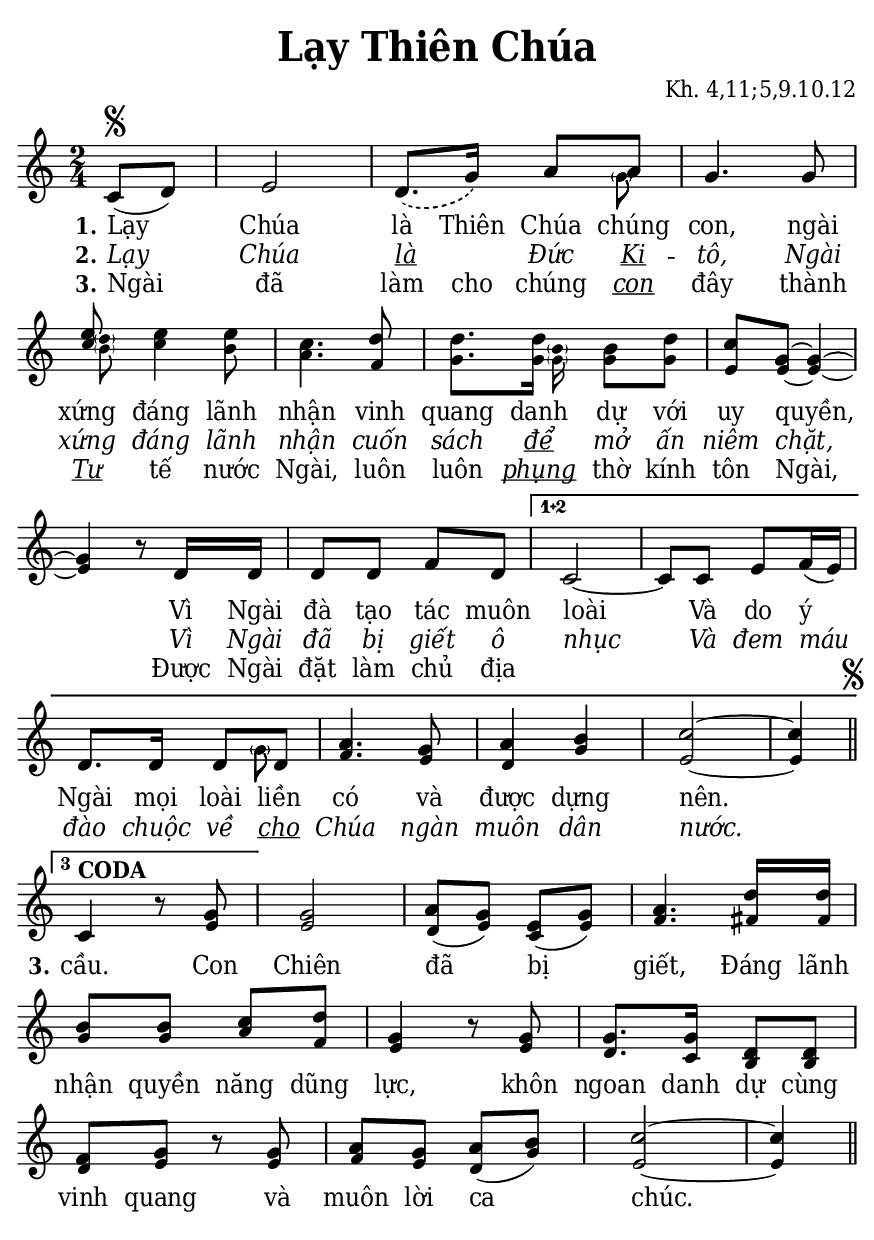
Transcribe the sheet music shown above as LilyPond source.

% Cài đặt chung\
\version "2.22.1"
\include "english.ly"

\header {
  title = \markup { \fontsize #1 "Lạy Thiên Chúa" }
  composer = "Kh. 4,11;5,9.10.12"
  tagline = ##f
}

% Nhạc phiên khúc
nhacPhienKhucSop = \relative c' {
  \once \override Score.RehearsalMark.font-size = #0.1
  \once \override Score.RehearsalMark.extra-offset = #'(5 . 0)
  \mark \markup { \musicglyph #"scripts.segno" }
  \partial 4 c8 (d) |
  e2 |
  \once \phrasingSlurDashed
  d8. \(g16\) a8
  <<
    {
      \voiceOne
      a8
    }
    \new Voice = "splitpart" {
      \voiceTwo
      \once \override NoteColumn.force-hshift = #-1.6
      \tweak font-size #-2
      \parenthesize
      g8
    }
  >>
  \oneVoice
  g4. g8 |
  
  <<
    {
      \voiceOne
      e'8
    }
    \new Voice = "splitpart" {
      \voiceTwo
      %\once \override Beam.transparent = ##t
      \once \override Stem.transparent = ##t
      \once \override NoteColumn.force-hshift = #2
      \tweak font-size #-2
      \parenthesize
      d8
    }
  >>
  \oneVoice
  e4 e8 |
  c4. d8 |
  d8.
  <<
    {
      \voiceOne
      \stemDown
      d16
    }
    \new Voice = "splitpart" {
      \voiceTwo
      %\once \override Beam.transparent = ##t
      \once \override Stem.transparent = ##t
      \stemDown
      \once \override NoteColumn.force-hshift = #1.5
      \tweak font-size #-2
      \parenthesize
      b16
    }
  >>
  \oneVoice
  b8 d |
  c g ~ g4 ~ |
  g r8 d16 d |
  d8 d f d |
  
  \set Score.repeatCommands = #'((volta "1+2"))
  c2 ~ |
  c8 c e f16 (e) |
  
  d8. d16 d8
  <<
    {
      \voiceOne
      d8
    }
    \new Voice = "splitpart" {
      \voiceTwo
      \once \override NoteColumn.force-hshift = #-1.6
      \tweak font-size #-2
      \parenthesize
      g8
    }
  >>
  \oneVoice
  a4. g8 |
  a4 b |
  c2 ~ |
  \partial 4 c4 
  \once \override Score.RehearsalMark #'break-visibility = #end-of-line-visible
  \once \override Score.RehearsalMark.font-size = #0.1
  \mark \markup { \musicglyph #"scripts.segno" }
  \set Score.repeatCommands = #'((volta #f) (volta "3") end-repeat)
  \bar "||" \break
  
  <>^\markup { \bold "CODA" }
  c,4 r8 g' |
  \set Score.repeatCommands = #'((volta #f))
  g2 |
  a8 (g) e (g) |
  a4. d16 d |
  b8 b c d |
  g,4 r8 g |
  g8. g16 d8 d |
  f g r g |
  a g a (b) |
  c2 ~ |
  c4 \bar "||"
}

nhacPhienKhucAlto = \relative c' {
  c8 (d) |
  e2 |
  \once \phrasingSlurDashed
  d8. \(g16\) a8
  <<
    {
      \voiceOne
      a8
    }
    \new Voice = "splitpart" {
      \voiceTwo
      \once \override NoteColumn.force-hshift = #-1.6
      \tweak font-size #-2
      \parenthesize
      g8
    }
  >>
  \oneVoice
  g4. g8 |
  <<
    {
      \voiceOne
      c8
    }
    \new Voice = "splitpart" {
      \voiceTwo
      \once \override NoteColumn.force-hshift = #2
      \tweak font-size #-2
      \parenthesize
      b
    }
  >>
  \oneVoice
  c4 b8 |
  a4. f8 |
  g8.
  <<
    {
      \voiceOne
      \stemDown
      g16
    }
    \new Voice = "splitpart" {
      \voiceTwo
      \stemDown
      \once \override NoteColumn.force-hshift = #1.5
      \tweak font-size #-2
      \parenthesize
      g16
    }
  >>
  \oneVoice
  g8 g |
  e8 e ~ e4 ~ |
  e r8 d16 d |
  d8 d f d |
  c2 ~ |
  c8 c e f16 (e) |
  
  d8. d16 d8
  <<
    {
      \voiceOne
      d8
    }
    \new Voice = "splitpart" {
      \voiceTwo
      \once \override NoteColumn.force-hshift = #-1.6
      \tweak font-size #-2
      \parenthesize
      g8
    }
  >>
  \oneVoice
  f4. e8 |
  d4 g |
  e2 ~ |
  e4
  
  c4 r8 e |
  e2 |
  d8 (e) c (e) |
  f4. fs16 fs |
  g8 g a f |
  e4 r8 e |
  d8. c16 b8 b |
  d e r e |
  f e d (g) |
  e2 ~ |
  e4
}

% Lời phiên khúc
loiPhienKhucSop = \lyrics {
  <<
    {
      \set stanza = "1."
      Lạy Chúa là Thiên Chúa chúng con,
      ngài xứng đáng lãnh nhận vinh quang danh dự với uy quyền,
      Vì Ngài đà tạo tác muôn loài
      Và do ý Ngài mọi loài liền có và được dựng nên.
    }
    \new Lyrics {
	    \set associatedVoice = "beSop"
	    \set stanza = "2."
      \override Lyrics.LyricText.font-shape = #'italic
	    Lạy Chúa \markup { \italic \underline "là" } _
	    Đức \markup { \italic \underline "Ki" } -- tô,
	    Ngài xứng đáng lãnh nhận cuốn sách
	    \markup { \italic \underline "để" }
	    mở ấn niêm chặt,
	    Vì Ngài đã bị giết ô nhục
	    Và đem máu đào chuộc về
	    \markup { \italic \underline "cho" }
	    Chúa ngàn muôn dân nước.
    }
    \new Lyrics {
	    \set associatedVoice = "beSop"
	    \set stanza = "3."
	    Ngài đã làm cho chúng \markup { \italic \underline "con" }
	    đây thành \markup { \italic \underline "Tư" }
	    tế nước Ngài,
	    luôn luôn \markup { \italic \underline "phụng" }
	    thờ kính tôn Ngài,
	    Được Ngài đặt làm chủ địa
    }
  >>
  \set stanza = "3."
  cầu.
  Con Chiên đã bị giết,
  Đáng lãnh nhận quyền năng dũng lực,
  khôn ngoan danh dự cùng vinh quang
  và muôn lời ca chúc.
}

% Dàn trang
\paper {
  #(set-paper-size "a5")
  top-margin = 3\mm
  bottom-margin = 3\mm
  left-margin = 3\mm
  right-margin = 3\mm
  indent = #0
  #(define fonts
	 (make-pango-font-tree "Deja Vu Serif Condensed"
	 		       "Deja Vu Serif Condensed"
			       "Deja Vu Serif Condensed"
			       (/ 20 20)))
  print-page-number = ##f
}

TongNhip = {
  \key c \major \time 2/4
  \set Timing.beamExceptions = #'()
  \set Timing.baseMoment = #(ly:make-moment 1/4)
}

% Đổi kích thước nốt cho bè phụ
notBePhu =
#(define-music-function (font-size music) (number? ly:music?)
   (for-some-music
     (lambda (m)
       (if (music-is-of-type? m 'rhythmic-event)
           (begin
             (set! (ly:music-property m 'tweaks)
                   (cons `(font-size . ,font-size)
                         (ly:music-property m 'tweaks)))
             #t)
           #f))
     music)
   music)

\score {
  \new ChoirStaff <<
    \new Staff \with {
        \consists "Merge_rests_engraver"
        printPartCombineTexts = ##f
      }
      <<
      \new Voice \TongNhip \partCombine 
        \nhacPhienKhucSop
        \notBePhu -1 { \nhacPhienKhucAlto }
      \new NullVoice = beSop \nhacPhienKhucSop
      \new Lyrics \lyricsto beSop \loiPhienKhucSop
      >>
  >>
  \layout {
    \override Lyrics.LyricSpace.minimum-distance = #1.5
    \override Score.BarNumber.break-visibility = ##(#f #f #f)
    \override Score.SpacingSpanner.uniform-stretching = ##t
  } 
}
